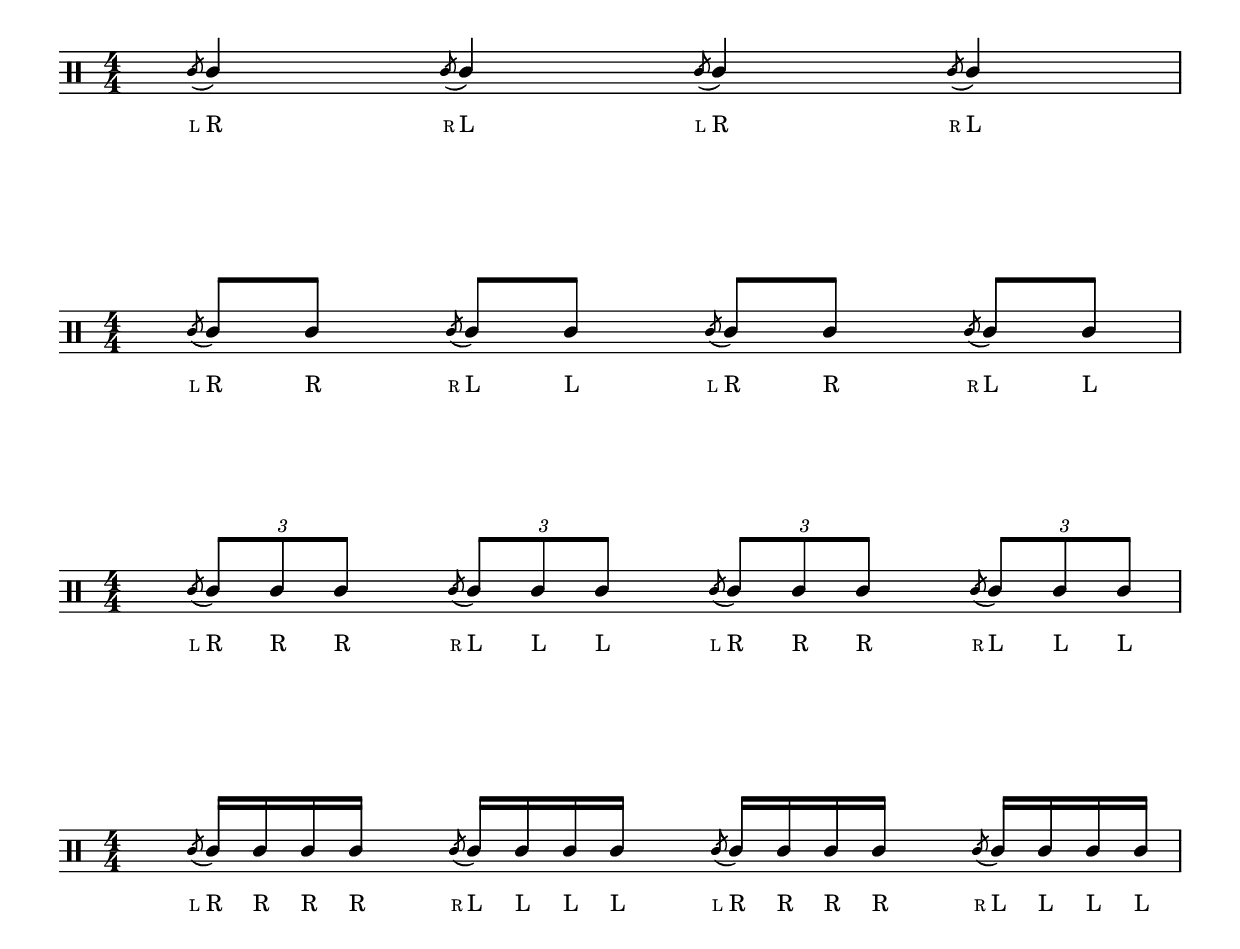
\version "2.18.2"
\include "../layout/layout.ly"

\score {
  \new DrumStaff <<
    \drummode {
      \time 4/4
      <<
        \new DrumVoice {
          \voiceUP
	  \flamled sn4\rid \flamrid sn\led \flamled sn\rid \flamrid sn\led
        }
      >>
    }
  >>
}

\score {
  \new DrumStaff <<
    \drummode {
      \time 4/4
      <<
        \new DrumVoice {
          \voiceUP
          \flamled sn8\rid sn\rid
          \flamrid sn8\led sn\led
          \flamled sn8\rid sn\rid
          \flamrid sn8\led sn\led
        }
      >>
    }
  >>
}

\score {
  \new DrumStaff <<
    \drummode {
      \time 4/4
      <<
        \new DrumVoice {
          \voiceUP
	  \flamled \tuplet 3/2 { sn8\rid sn\rid sn\rid } 
	  \flamrid \tuplet 3/2 { sn8\led sn\led sn\led } 
	  \flamled \tuplet 3/2 { sn8\rid sn\rid sn\rid } 
	  \flamrid \tuplet 3/2 { sn8\led sn\led sn\led } 
        }
      >>
    }
  >>
}

\score {
  \new DrumStaff <<
    \drummode {
      \time 4/4
      <<
        \new DrumVoice {
          \voiceUP
          \flamled sn16\rid sn\rid sn\rid sn\rid
          \flamrid sn16\led sn\led sn\led sn\led
          \flamled sn16\rid sn\rid sn\rid sn\rid
          \flamrid sn16\led sn\led sn\led sn\led
        }
      >>
    }
  >>
}
